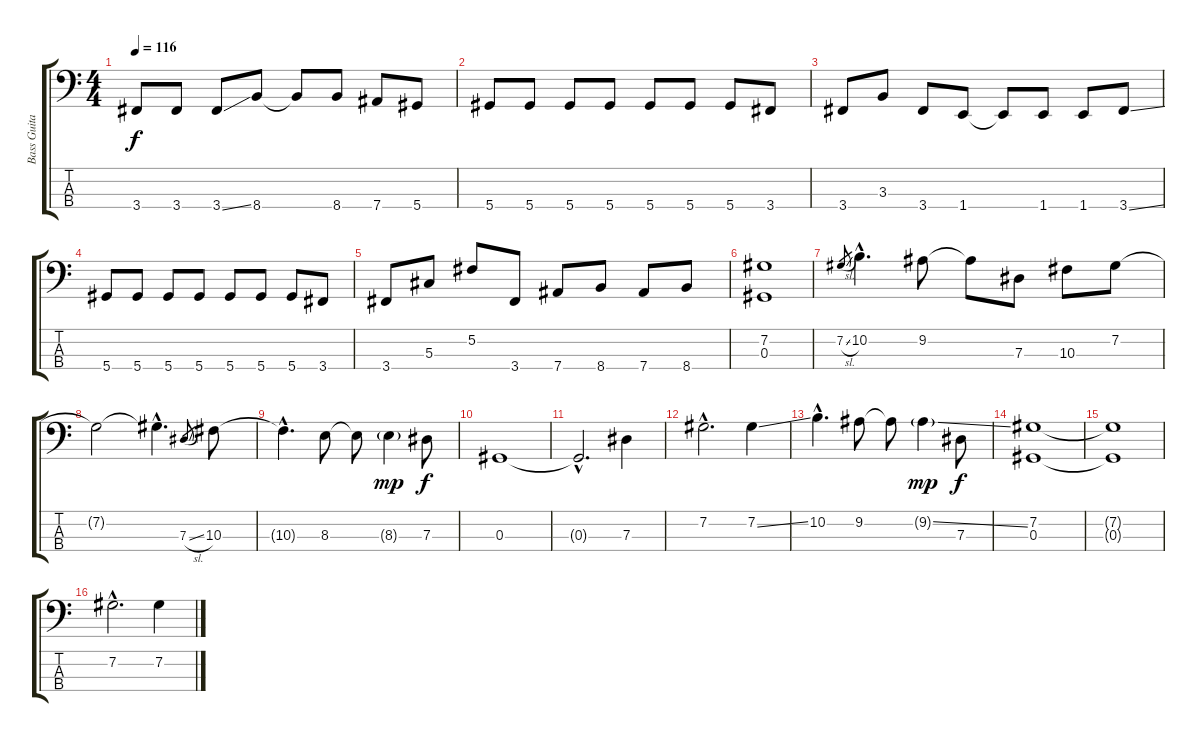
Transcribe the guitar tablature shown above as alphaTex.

\track ("Bass Guitar" "Bass Guita") {instrument electricbasspick}
\staff {score tabs}
\tuning (Gb2 Db2 Ab1 Eb1) {hide}
\ts (4 4)
\tempo 116
\clef f4
\ks c
3.4.8{dy f} 3.4.8 3.4{ss}.8 8.4.8 8.4{t}.8 8.4.8 7.4.8 5.4.8 |
5.4.8 5.4.8 5.4.8 5.4.8 5.4.8 5.4.8 5.4.8 3.4.8 |
3.4.8 3.3.8 3.4.8 1.4.8 1.4{t}.8 1.4.8 1.4.8 3.4{ss}.8 |
5.4.8 5.4.8 5.4.8 5.4.8 5.4.8 5.4.8 5.4.8 3.4.8 |
3.4.8 5.3.8 5.2.8 3.4.8 7.4.8 8.4.8 7.4.8 8.4.8 |
(7.2 0.3).1 |
7.2{sl}.8{gr} 10.2{hac}.4{d} 9.2.8 9.2{t}.8 7.3.8 10.3.8 7.2.8 |
7.2{t}.2 7.2{hac t}.4{d} 7.3{sl}.8{gr} 10.3.8 |
10.3{hac t}.4{d} 8.3.8 8.3{t}.8 8.3{g}.4{dy mp} 7.3.8{dy f} |
0.3.1 |
0.3{hac t}.2{d} 7.3.4 |
7.2{hac}.2{d} 7.2{ss}.4 |
10.2{hac}.4{d} 9.2.8 9.2{t}.8 9.2{ss g}.4{dy mp} 7.3.8{dy f} |
(7.2 0.3).1 |
(7.2{t} 0.3{t}).1 |
7.2{hac}.2{d} 7.2{ss}.4
